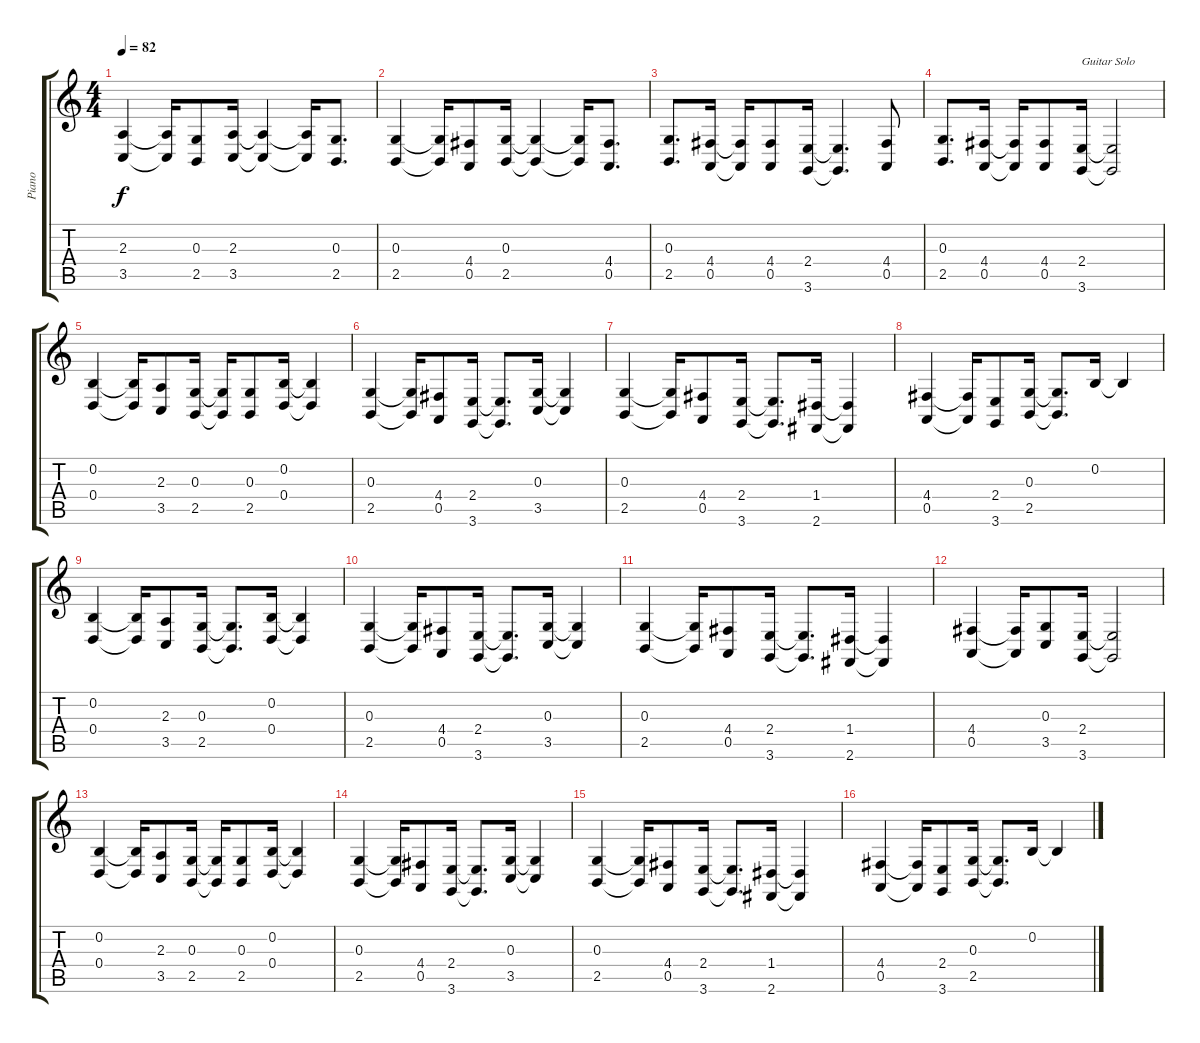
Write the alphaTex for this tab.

\track ("Piano" "Piano") {instrument electricgrandpiano}
\staff {score tabs}
\tuning (E4 B3 G3 D3 A2 E2) {hide}
\ts (4 4)
\tempo 82
\clef g2
\ks c
(2.3 3.5).4{dy f} (2.3{t} 3.5{t}).16 (0.3 2.5).8 (2.3 3.5).16 (2.3{t} 3.5{t}).4 (2.3{t} 3.5{t}).16 (0.3 2.5).8{d} |
(0.3 2.5).4 (0.3{t} 2.5{t}).16 (4.4 0.5).8 (0.3 2.5).16 (0.3{t} 2.5{t}).4 (0.3{t} 2.5{t}).16 (4.4 0.5).8{d} |
(0.3 2.5).8{d} (4.4 0.5).16 (4.4{t} 0.5{t}).16 (4.4 0.5).8 (2.4 3.6).16 (2.4{t} 3.6{t}).4{d} (4.4 0.5).8 |
(0.3 2.5).8{d} (4.4 0.5).16 (4.4{t} 0.5{t}).16 (4.4 0.5).8 (2.4 3.6).16{txt "Guitar Solo"} (2.4{t} 3.6{t}).2 |
(0.2 0.4).4 (0.2{t} 0.4{t}).16 (2.3 3.5).8 (0.3 2.5).16 (0.3{t} 2.5{t}).16 (0.3 2.5).8 (0.2 0.4).16 (0.2{t} 0.4{t}).4 |
(0.3 2.5).4 (0.3{t} 2.5{t}).16 (4.4 0.5).8 (2.4 3.6).16 (2.4{t} 3.6{t}).8{d} (0.3 3.5).16 (0.3{t} 3.5{t}).4 |
(0.3 2.5).4 (0.3{t} 2.5{t}).16 (4.4 0.5).8 (2.4 3.6).16 (2.4{t} 3.6{t}).8{d} (1.4 2.6).16 (1.4{t} 2.6{t}).4 |
(4.4 0.5).4 (4.4{t} 0.5{t}).16 (2.4 3.6).8 (0.3 2.5).16 (0.3{t} 2.5{t}).8{d} 0.2.16 0.2{t}.4 |
(0.2 0.4).4 (0.2{t} 0.4{t}).16 (2.3 3.5).8 (0.3 2.5).16 (0.3{t} 2.5{t}).8{d} (0.2 0.4).16 (0.2{t} 0.4{t}).4 |
(0.3 2.5).4 (0.3{t} 2.5{t}).16 (4.4 0.5).8 (2.4 3.6).16 (2.4{t} 3.6{t}).8{d} (0.3 3.5).16 (0.3{t} 3.5{t}).4 |
(0.3 2.5).4 (0.3{t} 2.5{t}).16 (4.4 0.5).8 (2.4 3.6).16 (2.4{t} 3.6{t}).8{d} (1.4 2.6).16 (1.4{t} 2.6{t}).4 |
(4.4 0.5).4 (4.4{t} 0.5{t}).16 (0.3 3.5).8 (2.4 3.6).16 (2.4{t} 3.6{t}).2 |
(0.2 0.4).4 (0.2{t} 0.4{t}).16 (2.3 3.5).8 (0.3 2.5).16 (0.3{t} 2.5{t}).16 (0.3 2.5).8 (0.2 0.4).16 (0.2{t} 0.4{t}).4 |
(0.3 2.5).4 (0.3{t} 2.5{t}).16 (4.4 0.5).8 (2.4 3.6).16 (2.4{t} 3.6{t}).8{d} (0.3 3.5).16 (0.3{t} 3.5{t}).4 |
(0.3 2.5).4 (0.3{t} 2.5{t}).16 (4.4 0.5).8 (2.4 3.6).16 (2.4{t} 3.6{t}).8{d} (1.4 2.6).16 (1.4{t} 2.6{t}).4 |
(4.4 0.5).4 (4.4{t} 0.5{t}).16 (2.4 3.6).8 (0.3 2.5).16 (0.3{t} 2.5{t}).8{d} 0.2.16 0.2{t}.4
